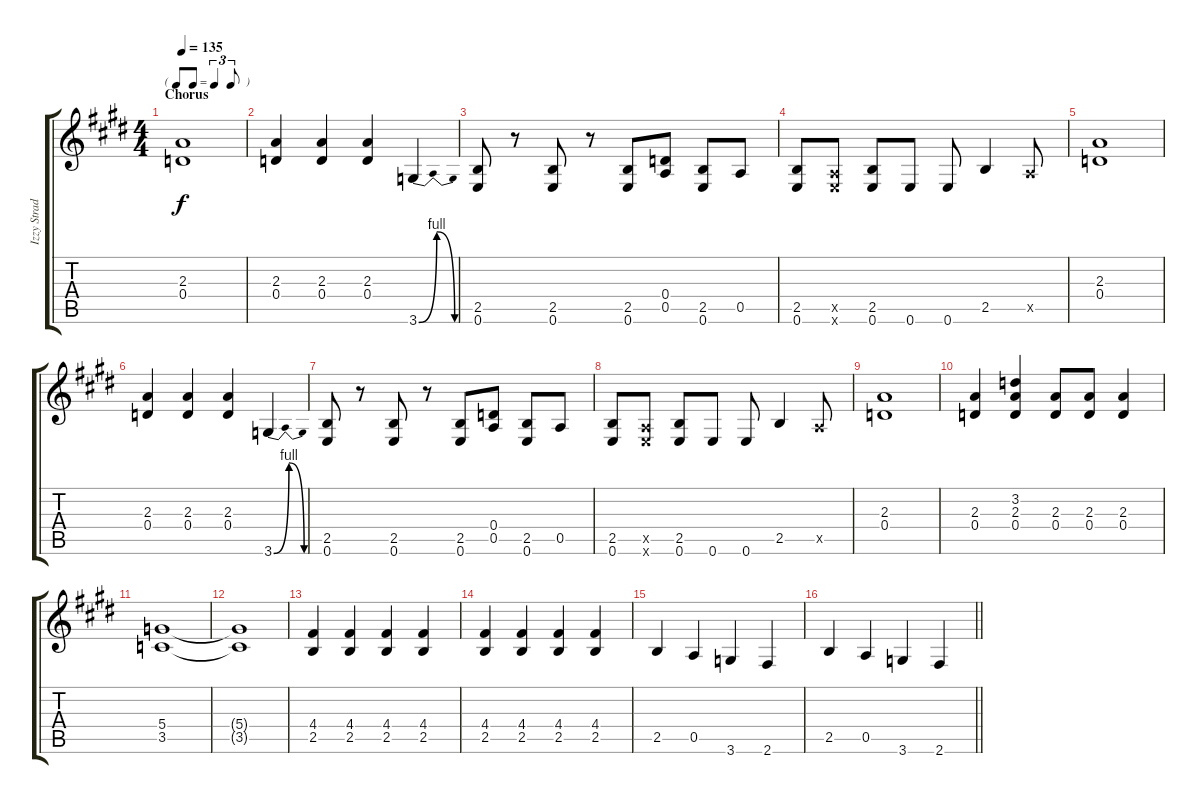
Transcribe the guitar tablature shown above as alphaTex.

\track ("Izzy Stradlin - Rhytm Guitar" "Izzy Strad") {instrument overdrivenguitar}
\staff {score tabs}
\tuning (E4 B3 G3 D3 A2 E2) {hide}
\ts (4 4)
\tf triplet8th
\section ("" "Chorus")
\tempo 135
\clef g2
\ks e
(2.3 0.4).1{dy f} |
(2.3 0.4).4 (2.3 0.4).4 (2.3 0.4).4 3.6{be (bendrelease 0 0 30 4 30 4 60 0)}.4 |
(2.5 0.6).8 r.8 (2.5 0.6).8 r.8 (2.5 0.6).8 (0.4 0.5).8 (2.5 0.6).8 0.5.8 |
(2.5 0.6).8 (0.5{x} 0.6{x}).8 (2.5 0.6).8 0.6.8 0.6.8 2.5.4 0.5{x}.8 |
(2.3 0.4).1 |
(2.3 0.4).4 (2.3 0.4).4 (2.3 0.4).4 3.6{be (bendrelease 0 0 30 4 30 4 60 0)}.4 |
(2.5 0.6).8 r.8 (2.5 0.6).8 r.8 (2.5 0.6).8 (0.4 0.5).8 (2.5 0.6).8 0.5.8 |
(2.5 0.6).8 (0.5{x} 0.6{x}).8 (2.5 0.6).8 0.6.8 0.6.8 2.5.4 0.5{x}.8 |
(2.3 0.4).1 |
(2.3 0.4).4 (3.2 2.3 0.4).4 (2.3 0.4).8 (2.3 0.4).8 (2.3 0.4).4 |
(5.4 3.5).1 |
(5.4{t} 3.5{t}).1 |
(4.4 2.5).4 (4.4 2.5).4 (4.4 2.5).4 (4.4 2.5).4 |
(4.4 2.5).4 (4.4 2.5).4 (4.4 2.5).4 (4.4 2.5).4 |
2.5.4 0.5.4 3.6.4 2.6.4 |
\barLineRight lightlight
2.5.4 0.5.4 3.6.4 2.6.4
